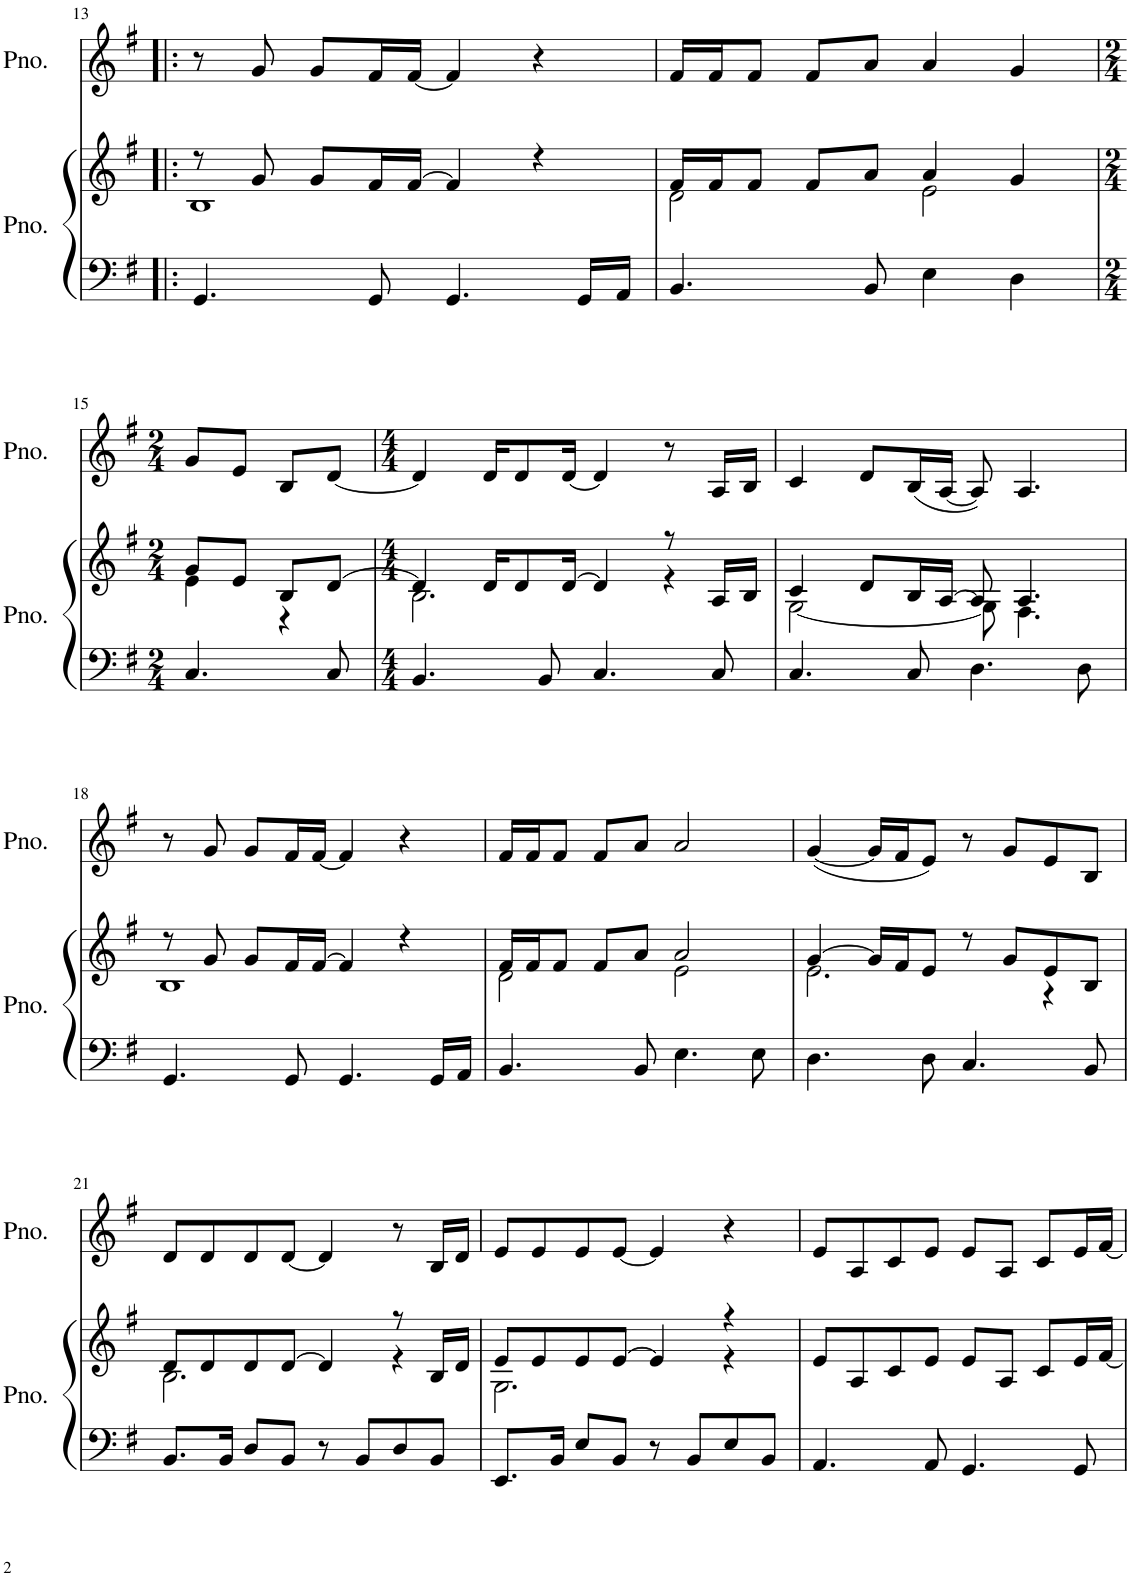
**kern	**kern	**kern
*part2	*part2	*part1
*staff3	*staff2	*staff1
*I"Piano	*	*I"Piano
*I'Pno.	*	*I'Pno.
!!LO:PB:g=z
*clefF4	*clefG2	*clefG2
*k[f#]	*k[f#]	*k[f#]
*M4/4	*M4/4	*M4/4
=13!|:	=13!|:	=13!|:
*	*^	*
4.GG/	8r	1B	8r
.	8g/	.	8g/
.	8g/L	.	8g/L
8GG/	16f#/L	.	16f#/L
.	[16f#/JJ	.	[16f#/JJ
4.GG/	4f#/]	.	4f#/]
.	4r	.	4r
16GG/LL	.	.	.
16AA/JJ	.	.	.
=14	=14	=14	=14
4.BB/	16f#/LL	2d\	16f#/LL
.	16f#/J	.	16f#/J
.	8f#/J	.	8f#/J
.	8f#/L	.	8f#/L
8BB/	8a/J	.	8a/J
4E\	4a/	2e\	4a/
4D\	4g/	.	4g/
!!LO:LB:g=z
=15	=15	=15	=15
*M2/4	*M2/4	*	*M2/4
4.C/	8g/L	4e\	8g/L
.	8e/J	.	8e/J
.	8B/L	4r	8B/L
8C/	[8d/J	.	[8d/J
=16	=16	=16	=16
*M4/4	*M4/4	*	*M4/4
4.BB/	4d/]	2.B\	4d/]
.	16d/KL	.	16d/KL
.	8d/	.	8d/
8BB/	.	.	.
.	[16d/Jk	.	[16d/Jk
4.C/	4d/]	.	4d/]
.	8r	4r	8r
8C/	16A/LL	.	16A/LL
.	16B/JJ	.	16B/JJ
=17	=17	=17	=17
4.C/	4c/	[2G\	4c/
.	8d/L	.	8d/L
8C/	16B/L	.	(16B/L
.	[16A/JJ	.	[16A/JJ
4.D\	8A/]	8G\]	8A/])
.	4.A/	4.F#\	4.A/
8D\	.	.	.
!!LO:LB:g=z
=18	=18	=18	=18
4.GG/	8r	1B	8r
.	8g/	.	8g/
.	8g/L	.	8g/L
8GG/	16f#/L	.	16f#/L
.	[16f#/JJ	.	[16f#/JJ
4.GG/	4f#/]	.	4f#/]
.	4r	.	4r
16GG/LL	.	.	.
16AA/JJ	.	.	.
=19	=19	=19	=19
4.BB/	16f#/LL	2d\	16f#/LL
.	16f#/J	.	16f#/J
.	8f#/J	.	8f#/J
.	8f#/L	.	8f#/L
8BB/	8a/J	.	8a/J
4.E\	2a/	2e\	2a/
8E\	.	.	.
=20	=20	=20	=20
4.D\	[4g/	2.e\	([4g/
.	16g/LL]	.	16g/LL]
.	16f#/J	.	16f#/J
8D\	8e/J	.	8e/J)
4.C/	8r	.	8r
.	8g/L	.	8g/L
.	8e/	4r	8e/
8BB/	8B/J	.	8B/J
!!LO:LB:g=z
=21	=21	=21	=21
8.BB/L	8d/L	2.B\	8d/L
.	8d/	.	8d/
16BB/Jk	.	.	.
8D/L	8d/	.	8d/
8BB/J	[8d/J	.	[8d/J
8r	4d/]	.	4d/]
8BB/L	.	.	.
8D/	8r	4r	8r
8BB/J	16B/LL	.	16B/LL
.	16d/JJ	.	16d/JJ
=22	=22	=22	=22
8.EE/L	8e/L	2.G\	8e/L
.	8e/	.	8e/
16BB/Jk	.	.	.
8E/L	8e/	.	8e/
8BB/J	[8e/J	.	[8e/J
8r	4e/]	.	4e/]
8BB/L	.	.	.
8E/	4r	4r	4r
8BB/J	.	.	.
*	*v	*v	*
=23	=23	=23
4.AA/	8e/L	8e/L
.	8A/	8A/
.	8c/	8c/
8AA/	8e/J	8e/J
4.GG/	8e/L	8e/L
.	8A/J	8A/J
.	8c/L	8c/L
8GG/	16e/L	16e/L
.	[16f#/JJ	[16f#/JJ
=	=	=
*-	*-	*-
